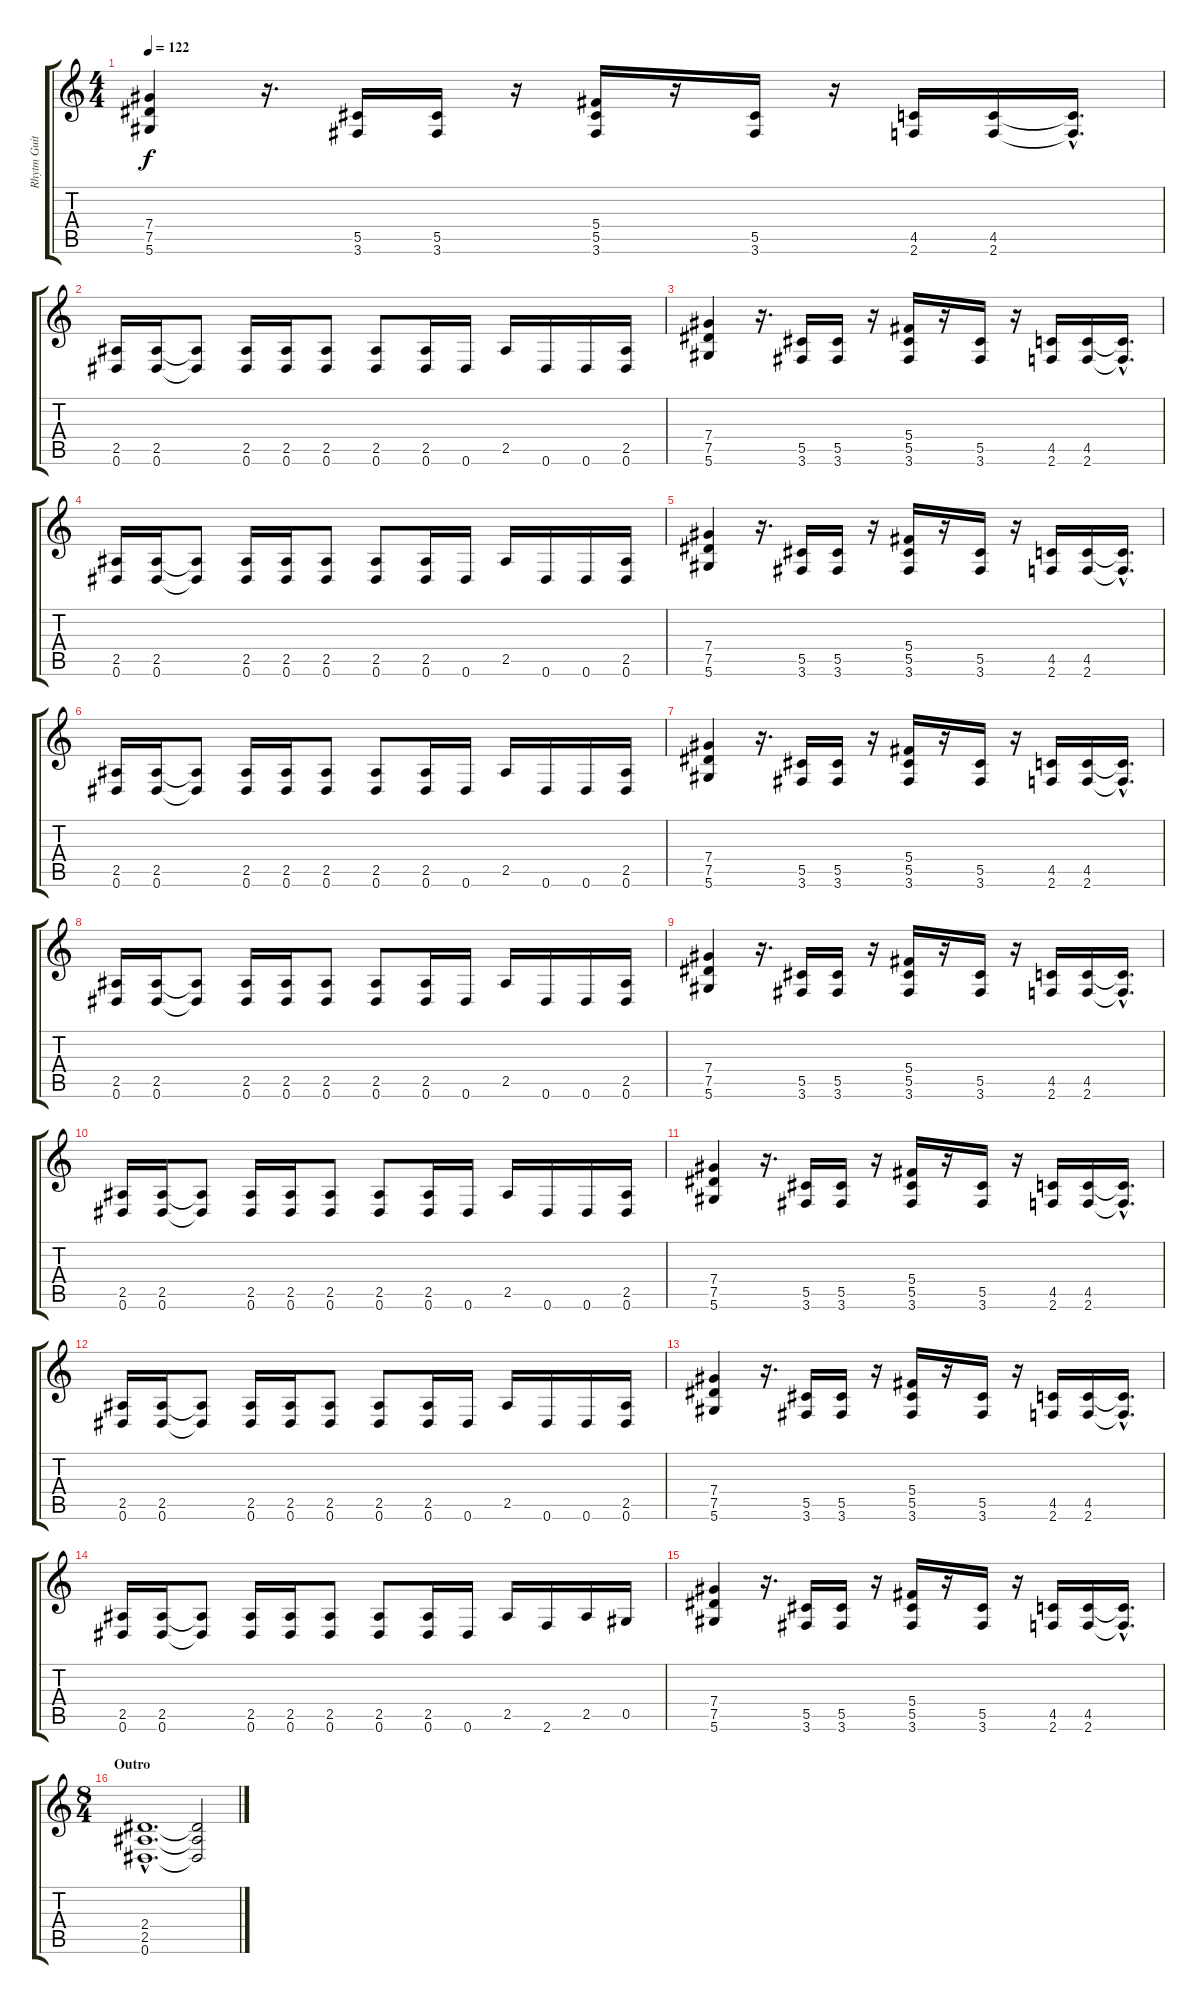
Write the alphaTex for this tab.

\track ("Rhytm Guitar/Classical Guitar" "Rhytm Guit") {instrument distortionguitar}
\staff {score tabs}
\tuning (Eb4 Bb3 Gb3 Db3 Ab2 Eb2) {hide}
\ts (4 4)
\tempo 122
\clef g2
\ks c
(7.4 7.5 5.6).4{dy f} r.16{d} (5.5 3.6).16 (5.5 3.6).16 r.16 (5.4 5.5 3.6).16 r.16 (5.5 3.6).16 r.16 (4.5 2.6).16 (4.5 2.6).16 (4.5{hac t} 2.6{hac t}).16{d} |
(2.5 0.6).16 (2.5 0.6).16 (2.5{t} 0.6{t}).8 (2.5 0.6).16 (2.5 0.6).16 (2.5 0.6).8 (2.5 0.6).8 (2.5 0.6).16 0.6.16 2.5.16 0.6.16 0.6.16 (2.5 0.6).16 |
(7.4 7.5 5.6).4 r.16{d} (5.5 3.6).16 (5.5 3.6).16 r.16 (5.4 5.5 3.6).16 r.16 (5.5 3.6).16 r.16 (4.5 2.6).16 (4.5 2.6).16 (4.5{hac t} 2.6{hac t}).16{d} |
(2.5 0.6).16 (2.5 0.6).16 (2.5{t} 0.6{t}).8 (2.5 0.6).16 (2.5 0.6).16 (2.5 0.6).8 (2.5 0.6).8 (2.5 0.6).16 0.6.16 2.5.16 0.6.16 0.6.16 (2.5 0.6).16 |
(7.4 7.5 5.6).4 r.16{d} (5.5 3.6).16 (5.5 3.6).16 r.16 (5.4 5.5 3.6).16 r.16 (5.5 3.6).16 r.16 (4.5 2.6).16 (4.5 2.6).16 (4.5{hac t} 2.6{hac t}).16{d} |
(2.5 0.6).16 (2.5 0.6).16 (2.5{t} 0.6{t}).8 (2.5 0.6).16 (2.5 0.6).16 (2.5 0.6).8 (2.5 0.6).8 (2.5 0.6).16 0.6.16 2.5.16 0.6.16 0.6.16 (2.5 0.6).16 |
(7.4 7.5 5.6).4 r.16{d} (5.5 3.6).16 (5.5 3.6).16 r.16 (5.4 5.5 3.6).16 r.16 (5.5 3.6).16 r.16 (4.5 2.6).16 (4.5 2.6).16 (4.5{hac t} 2.6{hac t}).16{d} |
(2.5 0.6).16 (2.5 0.6).16 (2.5{t} 0.6{t}).8 (2.5 0.6).16 (2.5 0.6).16 (2.5 0.6).8 (2.5 0.6).8 (2.5 0.6).16 0.6.16 2.5.16 0.6.16 0.6.16 (2.5 0.6).16 |
(7.4 7.5 5.6).4 r.16{d} (5.5 3.6).16 (5.5 3.6).16 r.16 (5.4 5.5 3.6).16 r.16 (5.5 3.6).16 r.16 (4.5 2.6).16 (4.5 2.6).16 (4.5{hac t} 2.6{hac t}).16{d} |
(2.5 0.6).16 (2.5 0.6).16 (2.5{t} 0.6{t}).8 (2.5 0.6).16 (2.5 0.6).16 (2.5 0.6).8 (2.5 0.6).8 (2.5 0.6).16 0.6.16 2.5.16 0.6.16 0.6.16 (2.5 0.6).16 |
(7.4 7.5 5.6).4 r.16{d} (5.5 3.6).16 (5.5 3.6).16 r.16 (5.4 5.5 3.6).16 r.16 (5.5 3.6).16 r.16 (4.5 2.6).16 (4.5 2.6).16 (4.5{hac t} 2.6{hac t}).16{d} |
(2.5 0.6).16 (2.5 0.6).16 (2.5{t} 0.6{t}).8 (2.5 0.6).16 (2.5 0.6).16 (2.5 0.6).8 (2.5 0.6).8 (2.5 0.6).16 0.6.16 2.5.16 0.6.16 0.6.16 (2.5 0.6).16 |
(7.4 7.5 5.6).4 r.16{d} (5.5 3.6).16 (5.5 3.6).16 r.16 (5.4 5.5 3.6).16 r.16 (5.5 3.6).16 r.16 (4.5 2.6).16 (4.5 2.6).16 (4.5{hac t} 2.6{hac t}).16{d} |
(2.5 0.6).16 (2.5 0.6).16 (2.5{t} 0.6{t}).8 (2.5 0.6).16 (2.5 0.6).16 (2.5 0.6).8 (2.5 0.6).8 (2.5 0.6).16 0.6.16 2.5.16 2.6.16 2.5.16 0.5.16 |
(7.4 7.5 5.6).4 r.16{d} (5.5 3.6).16 (5.5 3.6).16 r.16 (5.4 5.5 3.6).16 r.16 (5.5 3.6).16 r.16 (4.5 2.6).16 (4.5 2.6).16 (4.5{hac t} 2.6{hac t}).16{d} |
\ts (8 4)
\section ("" "Outro")
(2.4{hac} 2.5{hac} 0.6{hac}).1{d} (2.4{t} 2.5{t} 0.6{t}).2
